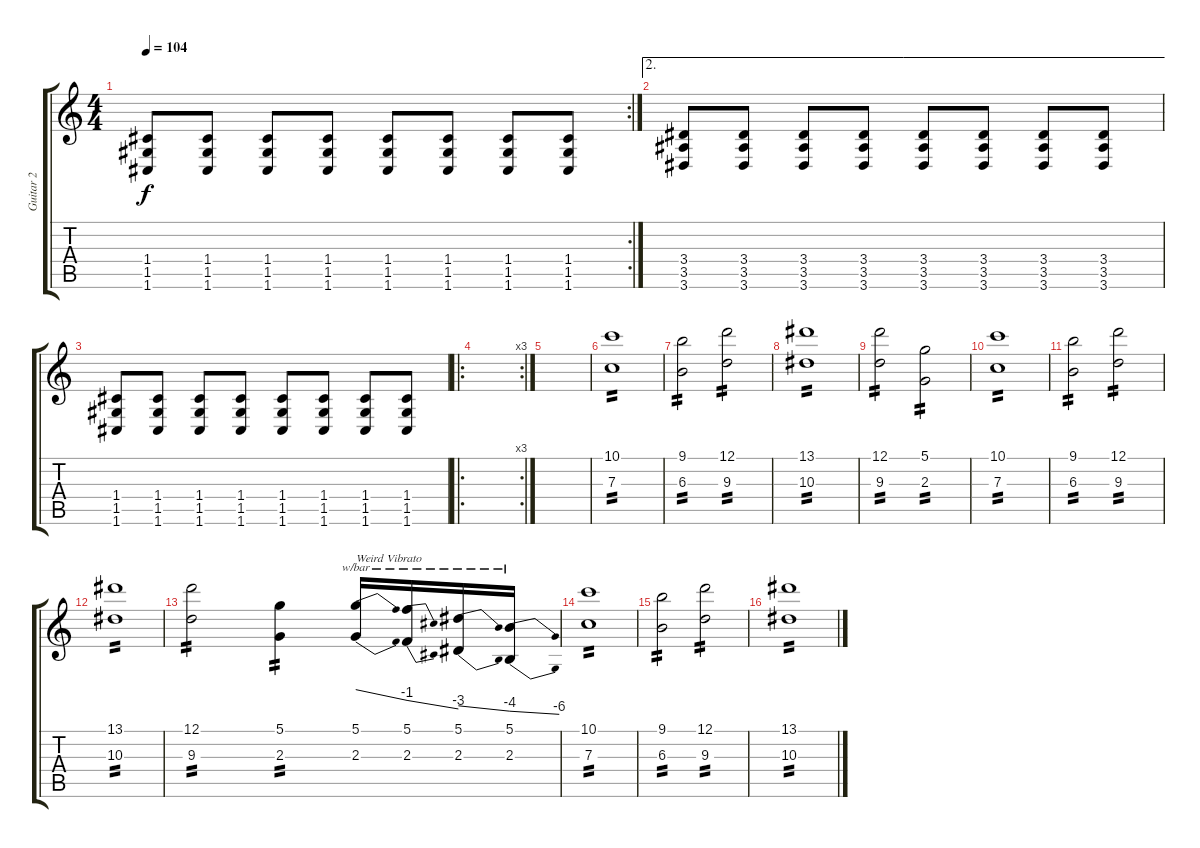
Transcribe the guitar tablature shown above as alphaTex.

\track ("Guitar 2" "Guitar 2") {instrument distortionguitar}
\staff {score tabs}
\tuning (D4 A3 F3 C3 G2 C2) {hide}
\rc 2
\ts (4 4)
\tempo 104
\clef g2
\ks c
(1.4 1.5 1.6).8{dy f} (1.4 1.5 1.6).8 (1.4 1.5 1.6).8 (1.4 1.5 1.6).8 (1.4 1.5 1.6).8 (1.4 1.5 1.6).8 (1.4 1.5 1.6).8 (1.4 1.5 1.6).8 |
\ae 2
(3.4 3.5 3.6).8 (3.4 3.5 3.6).8 (3.4 3.5 3.6).8 (3.4 3.5 3.6).8 (3.4 3.5 3.6).8 (3.4 3.5 3.6).8 (3.4 3.5 3.6).8 (3.4 3.5 3.6).8 |
(1.4 1.5 1.6).8 (1.4 1.5 1.6).8 (1.4 1.5 1.6).8 (1.4 1.5 1.6).8 (1.4 1.5 1.6).8 (1.4 1.5 1.6).8 (1.4 1.5 1.6).8 (1.4 1.5 1.6).8 |
\ro
\rc 3
|
|
(10.1 7.3).1{tp 2} |
(9.1 6.3).2{tp 2} (12.1 9.3).2{tp 2} |
(13.1 10.3).1{tp 2} |
(12.1 9.3).2{tp 2} (5.1 2.3).2{tp 2} |
(10.1 7.3).1{tp 2} |
(9.1 6.3).2{tp 2} (12.1 9.3).2{tp 2} |
(13.1 10.3).1{tp 2} |
(12.1 9.3).2{tp 2} (5.1 2.3).4{tp 2} (5.1 2.3).16{tbe (dive default 0 0 60 -4) txt "Weird Vibrato"} (5.1 2.3).16{tbe (dive default 0 -4 60 -12)} (5.1 2.3).16{tbe (dive default 0 -8 60 -16)} (5.1 2.3).16{tbe (dive default 0 -16 60 -24)} |
(10.1 7.3).1{tp 2 volume 11} |
(9.1 6.3).2{tp 2} (12.1 9.3).2{tp 2} |
(13.1 10.3).1{tp 2}
